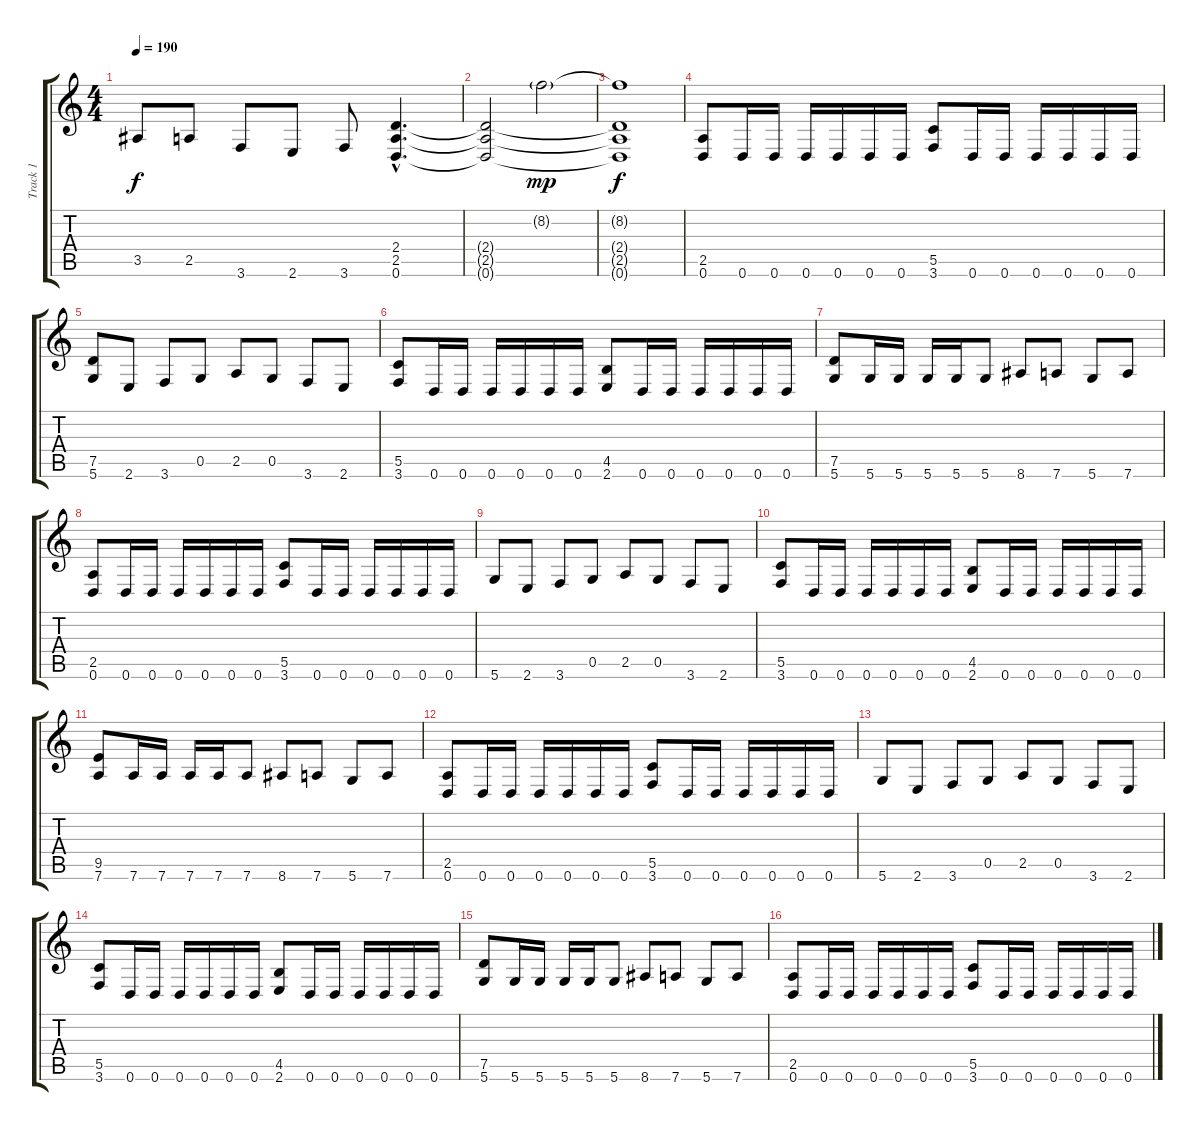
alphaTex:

\track ("Track 1" "Track 1") {instrument distortionguitar}
\staff {score tabs}
\tuning (D4 A3 F3 C3 G2 D2) {hide}
\ts (4 4)
\tempo 190
\clef g2
\ks c
3.5.8{dy f} 2.5.8 3.6.8 2.6.8 3.6.8 (2.4{hac} 2.5{hac} 0.6{hac}).4{d} |
(2.4{t} 2.5{t} 0.6{t}).2 8.2{g}.2{dy mp} |
(8.2{t} 2.4{t} 2.5{t} 0.6{t}).1{dy f} |
(2.5 0.6).8 0.6.16 0.6.16 0.6.16 0.6.16 0.6.16 0.6.16 (5.5 3.6).8 0.6.16 0.6.16 0.6.16 0.6.16 0.6.16 0.6.16 |
(7.5 5.6).8 2.6.8 3.6.8 0.5.8 2.5.8 0.5.8 3.6.8 2.6.8 |
(5.5 3.6).8 0.6.16 0.6.16 0.6.16 0.6.16 0.6.16 0.6.16 (4.5 2.6).8 0.6.16 0.6.16 0.6.16 0.6.16 0.6.16 0.6.16 |
(7.5 5.6).8 5.6.16 5.6.16 5.6.16 5.6.16 5.6.8 8.6.8 7.6.8 5.6.8 7.6.8 |
(2.5 0.6).8 0.6.16 0.6.16 0.6.16 0.6.16 0.6.16 0.6.16 (5.5 3.6).8 0.6.16 0.6.16 0.6.16 0.6.16 0.6.16 0.6.16 |
5.6.8 2.6.8 3.6.8 0.5.8 2.5.8 0.5.8 3.6.8 2.6.8 |
(5.5 3.6).8 0.6.16 0.6.16 0.6.16 0.6.16 0.6.16 0.6.16 (4.5 2.6).8 0.6.16 0.6.16 0.6.16 0.6.16 0.6.16 0.6.16 |
(9.5 7.6).8 7.6.16 7.6.16 7.6.16 7.6.16 7.6.8 8.6.8 7.6.8 5.6.8 7.6.8 |
(2.5 0.6).8 0.6.16 0.6.16 0.6.16 0.6.16 0.6.16 0.6.16 (5.5 3.6).8 0.6.16 0.6.16 0.6.16 0.6.16 0.6.16 0.6.16 |
5.6.8 2.6.8 3.6.8 0.5.8 2.5.8 0.5.8 3.6.8 2.6.8 |
(5.5 3.6).8 0.6.16 0.6.16 0.6.16 0.6.16 0.6.16 0.6.16 (4.5 2.6).8 0.6.16 0.6.16 0.6.16 0.6.16 0.6.16 0.6.16 |
(7.5 5.6).8 5.6.16 5.6.16 5.6.16 5.6.16 5.6.8 8.6.8 7.6.8 5.6.8 7.6.8 |
(2.5 0.6).8 0.6.16 0.6.16 0.6.16 0.6.16 0.6.16 0.6.16 (5.5 3.6).8 0.6.16 0.6.16 0.6.16 0.6.16 0.6.16 0.6.16
